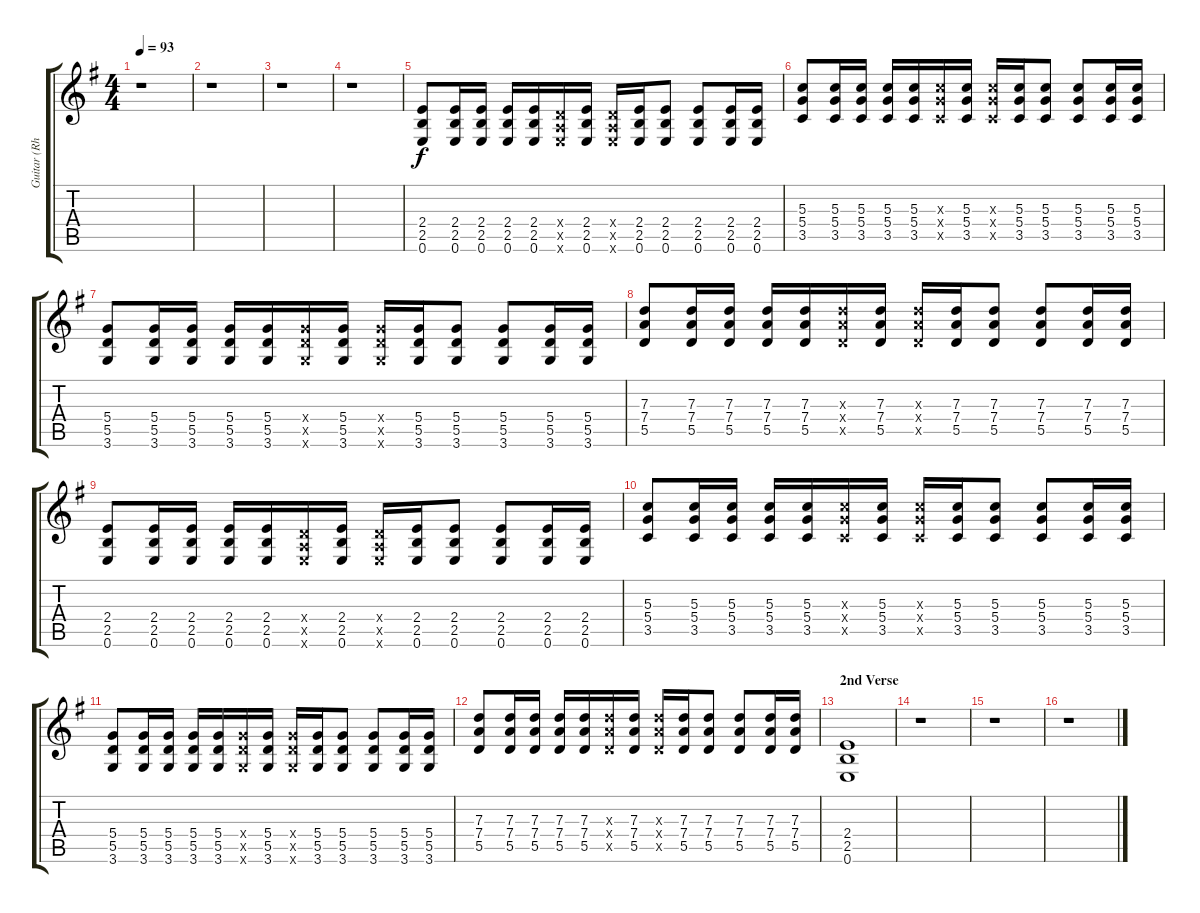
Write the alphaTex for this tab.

\track ("Guitar (Rhythm)" "Guitar (Rh") {instrument overdrivenguitar}
\staff {score tabs}
\tuning (E4 B3 G3 D3 A2 E2) {hide}
\ts (4 4)
\tempo 93
\clef g2
\ks eminor
r.1{dy f} |
r.1 |
r.1 |
r.1 |
(2.4 2.5 0.6).8{volume 13} (2.4 2.5 0.6).16 (2.4 2.5 0.6).16 (2.4 2.5 0.6).16 (2.4 2.5 0.6).16 (0.4{x} 0.5{x} 0.6{x}).16 (2.4 2.5 0.6).16 (0.4{x} 0.5{x} 0.6{x}).16 (2.4 2.5 0.6).16 (2.4 2.5 0.6).8 (2.4 2.5 0.6).8 (2.4 2.5 0.6).16 (2.4 2.5 0.6).16 |
(5.3 5.4 3.5).8 (5.3 5.4 3.5).16 (5.3 5.4 3.5).16 (5.3 5.4 3.5).16 (5.3 5.4 3.5).16 (5.3{x} 5.4{x} 3.5{x}).16 (5.3 5.4 3.5).16 (5.3{x} 5.4{x} 3.5{x}).16 (5.3 5.4 3.5).16 (5.3 5.4 3.5).8 (5.3 5.4 3.5).8 (5.3 5.4 3.5).16 (5.3 5.4 3.5).16 |
(5.4 5.5 3.6).8 (5.4 5.5 3.6).16 (5.4 5.5 3.6).16 (5.4 5.5 3.6).16 (5.4 5.5 3.6).16 (5.4{x} 5.5{x} 3.6{x}).16 (5.4 5.5 3.6).16 (5.4{x} 5.5{x} 3.6{x}).16 (5.4 5.5 3.6).16 (5.4 5.5 3.6).8 (5.4 5.5 3.6).8 (5.4 5.5 3.6).16 (5.4 5.5 3.6).16 |
(7.3 7.4 5.5).8 (7.3 7.4 5.5).16 (7.3 7.4 5.5).16 (7.3 7.4 5.5).16 (7.3 7.4 5.5).16 (7.3{x} 7.4{x} 5.5{x}).16 (7.3 7.4 5.5).16 (7.3{x} 7.4{x} 5.5{x}).16 (7.3 7.4 5.5).16 (7.3 7.4 5.5).8 (7.3 7.4 5.5).8 (7.3 7.4 5.5).16 (7.3 7.4 5.5).16 |
(2.4 2.5 0.6).8 (2.4 2.5 0.6).16 (2.4 2.5 0.6).16 (2.4 2.5 0.6).16 (2.4 2.5 0.6).16 (0.4{x} 0.5{x} 0.6{x}).16 (2.4 2.5 0.6).16 (0.4{x} 0.5{x} 0.6{x}).16 (2.4 2.5 0.6).16 (2.4 2.5 0.6).8 (2.4 2.5 0.6).8 (2.4 2.5 0.6).16 (2.4 2.5 0.6).16 |
(5.3 5.4 3.5).8 (5.3 5.4 3.5).16 (5.3 5.4 3.5).16 (5.3 5.4 3.5).16 (5.3 5.4 3.5).16 (5.3{x} 5.4{x} 3.5{x}).16 (5.3 5.4 3.5).16 (5.3{x} 5.4{x} 3.5{x}).16 (5.3 5.4 3.5).16 (5.3 5.4 3.5).8 (5.3 5.4 3.5).8 (5.3 5.4 3.5).16 (5.3 5.4 3.5).16 |
(5.4 5.5 3.6).8 (5.4 5.5 3.6).16 (5.4 5.5 3.6).16 (5.4 5.5 3.6).16 (5.4 5.5 3.6).16 (5.4{x} 5.5{x} 3.6{x}).16 (5.4 5.5 3.6).16 (5.4{x} 5.5{x} 3.6{x}).16 (5.4 5.5 3.6).16 (5.4 5.5 3.6).8 (5.4 5.5 3.6).8 (5.4 5.5 3.6).16 (5.4 5.5 3.6).16 |
(7.3 7.4 5.5).8 (7.3 7.4 5.5).16 (7.3 7.4 5.5).16 (7.3 7.4 5.5).16 (7.3 7.4 5.5).16 (7.3{x} 7.4{x} 5.5{x}).16 (7.3 7.4 5.5).16 (7.3{x} 7.4{x} 5.5{x}).16 (7.3 7.4 5.5).16 (7.3 7.4 5.5).8 (7.3 7.4 5.5).8 (7.3 7.4 5.5).16 (7.3 7.4 5.5).16 |
\section ("" "2nd Verse")
(2.4 2.5 0.6).1{volume 0} |
r.1 |
r.1 |
r.1
